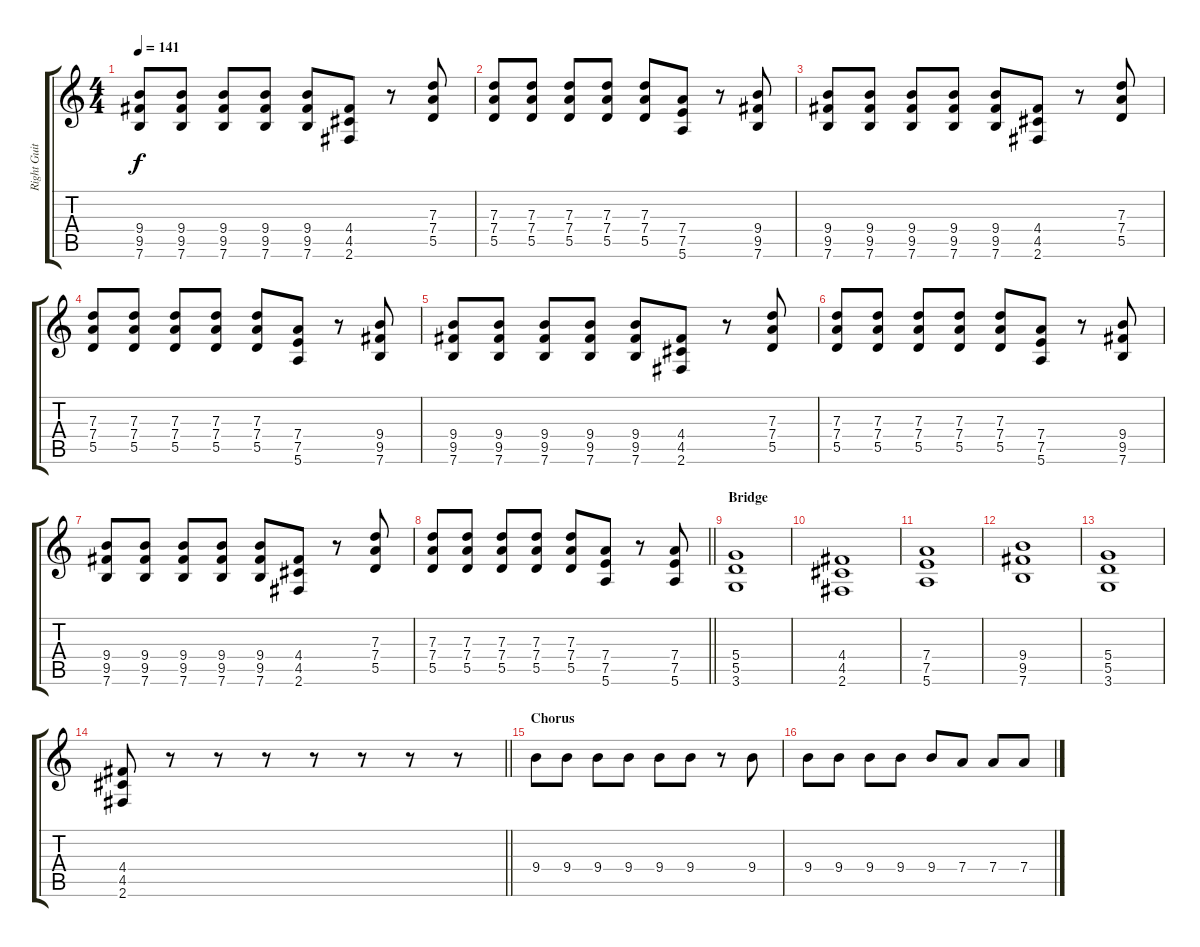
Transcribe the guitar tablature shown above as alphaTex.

\track ("Right Guitar" "Right Guit") {instrument distortionguitar}
\staff {score tabs}
\tuning (E4 B3 G3 D3 A2 E2) {hide}
\ts (4 4)
\tempo 141
\clef g2
\ks c
(9.4 9.5 7.6).8{dy f} (9.4 9.5 7.6).8 (9.4 9.5 7.6).8 (9.4 9.5 7.6).8 (9.4 9.5 7.6).8 (4.4 4.5 2.6).8 r.8 (7.3 7.4 5.5).8 |
(7.3 7.4 5.5).8 (7.3 7.4 5.5).8 (7.3 7.4 5.5).8 (7.3 7.4 5.5).8 (7.3 7.4 5.5).8 (7.4 7.5 5.6).8 r.8 (9.4 9.5 7.6).8 |
(9.4 9.5 7.6).8 (9.4 9.5 7.6).8 (9.4 9.5 7.6).8 (9.4 9.5 7.6).8 (9.4 9.5 7.6).8 (4.4 4.5 2.6).8 r.8 (7.3 7.4 5.5).8 |
(7.3 7.4 5.5).8 (7.3 7.4 5.5).8 (7.3 7.4 5.5).8 (7.3 7.4 5.5).8 (7.3 7.4 5.5).8 (7.4 7.5 5.6).8 r.8 (9.4 9.5 7.6).8 |
(9.4 9.5 7.6).8 (9.4 9.5 7.6).8 (9.4 9.5 7.6).8 (9.4 9.5 7.6).8 (9.4 9.5 7.6).8 (4.4 4.5 2.6).8 r.8 (7.3 7.4 5.5).8 |
(7.3 7.4 5.5).8 (7.3 7.4 5.5).8 (7.3 7.4 5.5).8 (7.3 7.4 5.5).8 (7.3 7.4 5.5).8 (7.4 7.5 5.6).8 r.8 (9.4 9.5 7.6).8 |
(9.4 9.5 7.6).8 (9.4 9.5 7.6).8 (9.4 9.5 7.6).8 (9.4 9.5 7.6).8 (9.4 9.5 7.6).8 (4.4 4.5 2.6).8 r.8 (7.3 7.4 5.5).8 |
\barLineRight lightlight
(7.3 7.4 5.5).8 (7.3 7.4 5.5).8 (7.3 7.4 5.5).8 (7.3 7.4 5.5).8 (7.3 7.4 5.5).8 (7.4 7.5 5.6).8 r.8 (7.4 7.5 5.6).8 |
\section ("" "Bridge")
(5.4 5.5 3.6).1 |
(4.4 4.5 2.6).1 |
(7.4 7.5 5.6).1 |
(9.4 9.5 7.6).1 |
(5.4 5.5 3.6).1 |
\barLineRight lightlight
(4.4 4.5 2.6).8 r.8 r.8 r.8 r.8 r.8 r.8 r.8 |
\section ("" "Chorus")
9.4.8 9.4.8 9.4.8 9.4.8 9.4.8 9.4.8 r.8 9.4.8 |
9.4.8 9.4.8 9.4.8 9.4.8 9.4.8 7.4.8 7.4.8 7.4.8
